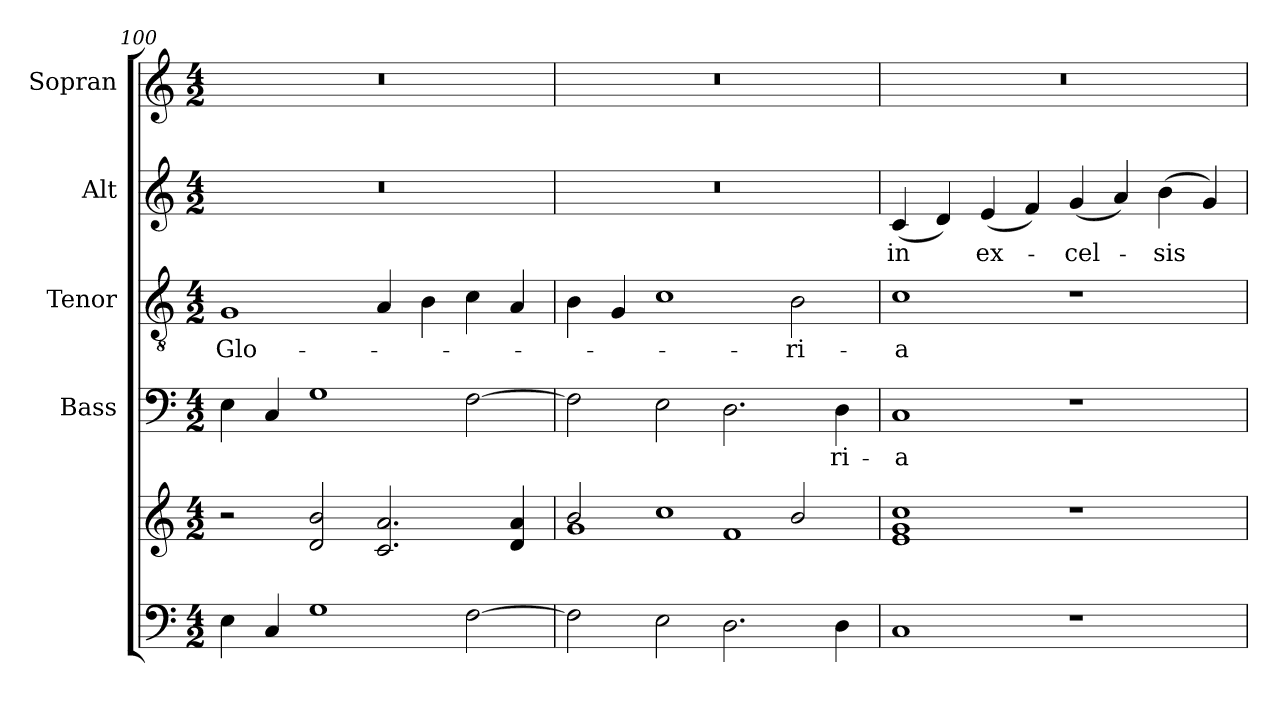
**kern	**kern	**kern	**text	**kern	**text	**kern	**text	**kern
*part5	*part5	*part4	*part4	*part3	*part3	*part2	*part2	*part1
*staff6	*staff5	*staff4	*staff4	*staff3	*staff3	*staff2	*staff2	*staff1
*	*	*I"Bass	*	*I"Tenor	*	*I"Alt	*	*I"Sopran
*	*	*I'B.	*	*I'T.	*	*I'A.	*	*I'S.
*clefF4	*clefG2	*clefF4	*	*clefGv2	*	*clefG2	*	*clefG2
*k[]	*k[]	*k[]	*	*k[]	*	*k[]	*	*k[]
*C:	*C:	*C:	*	*C:	*	*C:	*	*C:
*M4/2	*M4/2	*M4/2	*	*M4/2	*	*M4/2	*	*M4/2
=100	=100	=100	=100	=100	=100	=100	=100	=100
!	!	!	!	!	!LO:LY:b	!	!	!
4E\	2r	4E\	.	1G	Glo-	0r	.	0r
4C/	.	4C/	.	.	.	.	.	.
1G	2d/ 2b/	1G	.	.	.	.	.	.
.	2.c/ 2.a/	.	.	4A/	.	.	.	.
.	.	.	.	4B\	.	.	.	.
[2F\	.	[2F\	.	4c\	.	.	.	.
.	4d/ 4a/	.	.	4A/	.	.	.	.
=101	=101	=101	=101	=101	=101	=101	=101	=101
*	*^	*	*	*	*	*	*	*
2F\]	2b/	1g	2F\]	.	4B\	.	0r	.	0r
.	.	.	.	.	4G/	.	.	.	.
2E\	1cc	.	2E\	.	1c	.	.	.	.
2.D\	.	1f	2.D\	.	.	.	.	.	.
!	!	!	!	!	!	!LO:LY:b	!	!	!
.	2b/	.	.	.	2B\	-ri-	.	.	.
!	!	!	!	!LO:LY:b	!	!	!	!	!
4D\	.	.	4D\	-ri-	.	.	.	.	.
*	*v	*v	*	*	*	*	*	*	*
=102	=102	=102	=102	=102	=102	=102	=102	=102
!	!	!	!LO:LY:b	!	!LO:LY:b	!	!LO:LY:b	!
1C	1e 1g 1cc	1C	-a	1c	-a	(<4c/	in	0r
.	.	.	.	.	.	4d/)	.	.
!	!	!	!	!	!	!	!LO:LY:b	!
.	.	.	.	.	.	(<4e/	ex-	.
.	.	.	.	.	.	4f/)	.	.
!	!	!	!	!	!	!	!LO:LY:b	!
1r	1r	1r	.	1r	.	(<4g/	-cel-	.
.	.	.	.	.	.	4a/)	.	.
!	!	!	!	!	!	!	!LO:LY:b	!
.	.	.	.	.	.	(>4b\	-sis	.
.	.	.	.	.	.	4g/)	.	.
=	=	=	=	=	=	=	=	=
*-	*-	*-	*-	*-	*-	*-	*-	*-
